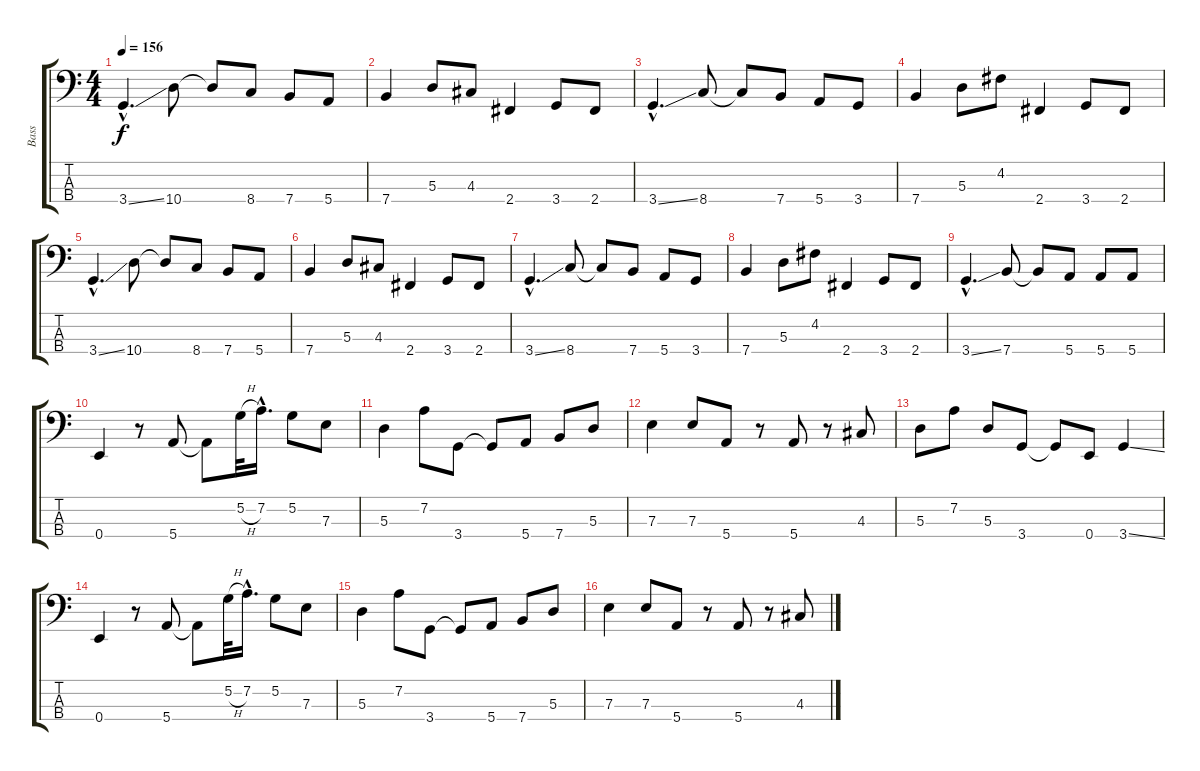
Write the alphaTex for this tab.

\track ("Bass" "Bass") {instrument electricbassfinger}
\staff {score tabs}
\tuning (G2 D2 A1 E1) {hide}
\ts (4 4)
\tempo 156
\clef f4
\ks c
3.4{ss hac}.4{d dy f} 10.4.8 10.4{t}.8 8.4.8 7.4.8 5.4.8 |
7.4.4 5.3.8 4.3.8 2.4.4 3.4.8 2.4.8 |
3.4{ss hac}.4{d} 8.4.8 8.4{t}.8 7.4.8 5.4.8 3.4.8 |
7.4.4 5.3.8 4.2.8 2.4.4 3.4.8 2.4.8 |
3.4{ss hac}.4{d} 10.4.8 10.4{t}.8 8.4.8 7.4.8 5.4.8 |
7.4.4 5.3.8 4.3.8 2.4.4 3.4.8 2.4.8 |
3.4{ss hac}.4{d} 8.4.8 8.4{t}.8 7.4.8 5.4.8 3.4.8 |
7.4.4 5.3.8 4.2.8 2.4.4 3.4.8 2.4.8 |
3.4{ss hac}.4{d} 7.4.8 7.4{t}.8 5.4.8 5.4.8 5.4.8 |
0.4.4 r.8 5.4.8 5.4{t}.8 5.2{h}.32 7.2{hac}.16{d} 5.2.8 7.3.8 |
5.3.4 7.2.8 3.4.8 3.4{t}.8 5.4.8 7.4.8 5.3.8 |
7.3.4 7.3.8 5.4.8 r.8 5.4.8 r.8 4.3.8 |
5.3.8 7.2.8 5.3.8 3.4.8 3.4{t}.8 0.4.8 3.4{ss}.4 |
0.4.4 r.8 5.4.8 5.4{t}.8 5.2{h}.32 7.2{hac}.16{d} 5.2.8 7.3.8 |
5.3.4 7.2.8 3.4.8 3.4{t}.8 5.4.8 7.4.8 5.3.8 |
7.3.4 7.3.8 5.4.8 r.8 5.4.8 r.8 4.3.8
